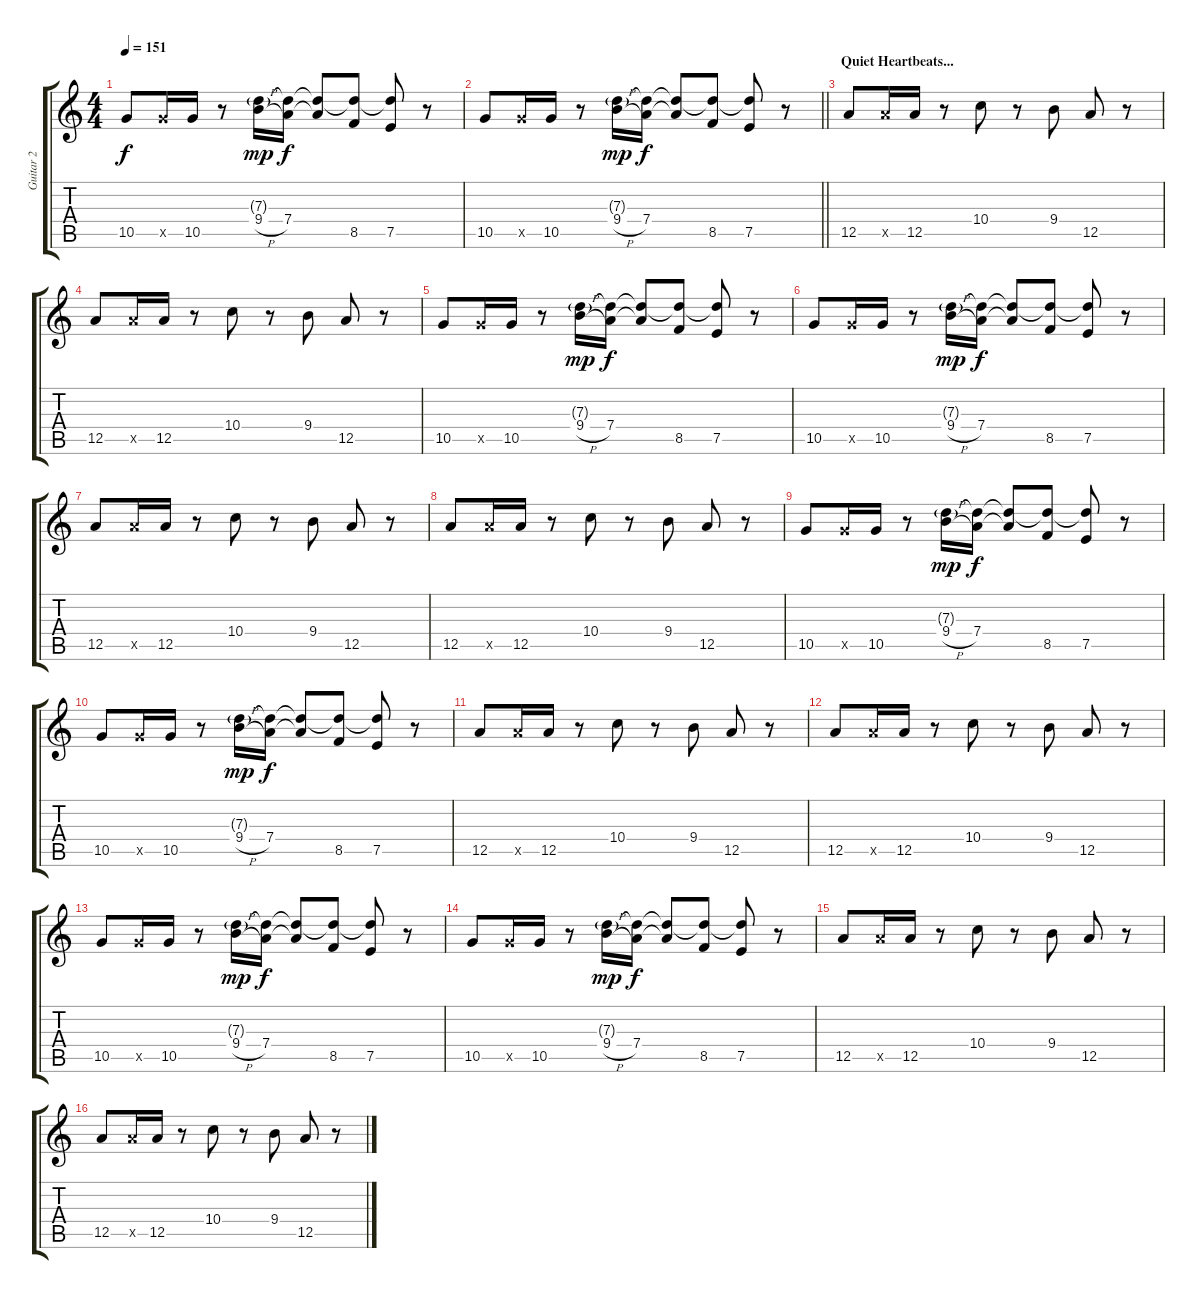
\track ("Guitar 2" "Guitar 2") {instrument electricguitarclean}
\staff {score tabs}
\tuning (E4 B3 G3 D3 A2 E2) {hide}
\ts (4 4)
\tempo 151
\clef g2
\ks c
10.5.8{dy f} 10.5{x}.16 10.5.16 r.8 (7.3{g} 9.4{h}).16{dy mp} (7.3{t} 7.4).16{dy f} (7.3{t} 7.4{t}).8 (7.3{t} 8.5).8 (7.3{t} 7.5).8 r.8 |
\barLineRight lightlight
10.5.8 10.5{x}.16 10.5.16 r.8 (7.3{g} 9.4{h}).16{dy mp} (7.3{t} 7.4).16{dy f} (7.3{t} 7.4{t}).8 (7.3{t} 8.5).8 (7.3{t} 7.5).8 r.8 |
\section ("" "Quiet Heartbeats...")
12.5.8 12.5{x}.16 12.5.16 r.8 10.4.8 r.8 9.4.8 12.5.8 r.8 |
12.5.8 12.5{x}.16 12.5.16 r.8 10.4.8 r.8 9.4.8 12.5.8 r.8 |
10.5.8 10.5{x}.16 10.5.16 r.8 (7.3{g} 9.4{h}).16{dy mp} (7.3{t} 7.4).16{dy f} (7.3{t} 7.4{t}).8 (7.3{t} 8.5).8 (7.3{t} 7.5).8 r.8 |
10.5.8 10.5{x}.16 10.5.16 r.8 (7.3{g} 9.4{h}).16{dy mp} (7.3{t} 7.4).16{dy f} (7.3{t} 7.4{t}).8 (7.3{t} 8.5).8 (7.3{t} 7.5).8 r.8 |
12.5.8 12.5{x}.16 12.5.16 r.8 10.4.8 r.8 9.4.8 12.5.8 r.8 |
12.5.8 12.5{x}.16 12.5.16 r.8 10.4.8 r.8 9.4.8 12.5.8 r.8 |
10.5.8 10.5{x}.16 10.5.16 r.8 (7.3{g} 9.4{h}).16{dy mp} (7.3{t} 7.4).16{dy f} (7.3{t} 7.4{t}).8 (7.3{t} 8.5).8 (7.3{t} 7.5).8 r.8 |
10.5.8 10.5{x}.16 10.5.16 r.8 (7.3{g} 9.4{h}).16{dy mp} (7.3{t} 7.4).16{dy f} (7.3{t} 7.4{t}).8 (7.3{t} 8.5).8 (7.3{t} 7.5).8 r.8 |
12.5.8 12.5{x}.16 12.5.16 r.8 10.4.8 r.8 9.4.8 12.5.8 r.8 |
12.5.8 12.5{x}.16 12.5.16 r.8 10.4.8 r.8 9.4.8 12.5.8 r.8 |
10.5.8 10.5{x}.16 10.5.16 r.8 (7.3{g} 9.4{h}).16{dy mp} (7.3{t} 7.4).16{dy f} (7.3{t} 7.4{t}).8 (7.3{t} 8.5).8 (7.3{t} 7.5).8 r.8 |
10.5.8 10.5{x}.16 10.5.16 r.8 (7.3{g} 9.4{h}).16{dy mp} (7.3{t} 7.4).16{dy f} (7.3{t} 7.4{t}).8 (7.3{t} 8.5).8 (7.3{t} 7.5).8 r.8 |
12.5.8 12.5{x}.16 12.5.16 r.8 10.4.8 r.8 9.4.8 12.5.8 r.8 |
12.5.8 12.5{x}.16 12.5.16 r.8 10.4.8 r.8 9.4.8 12.5.8 r.8
